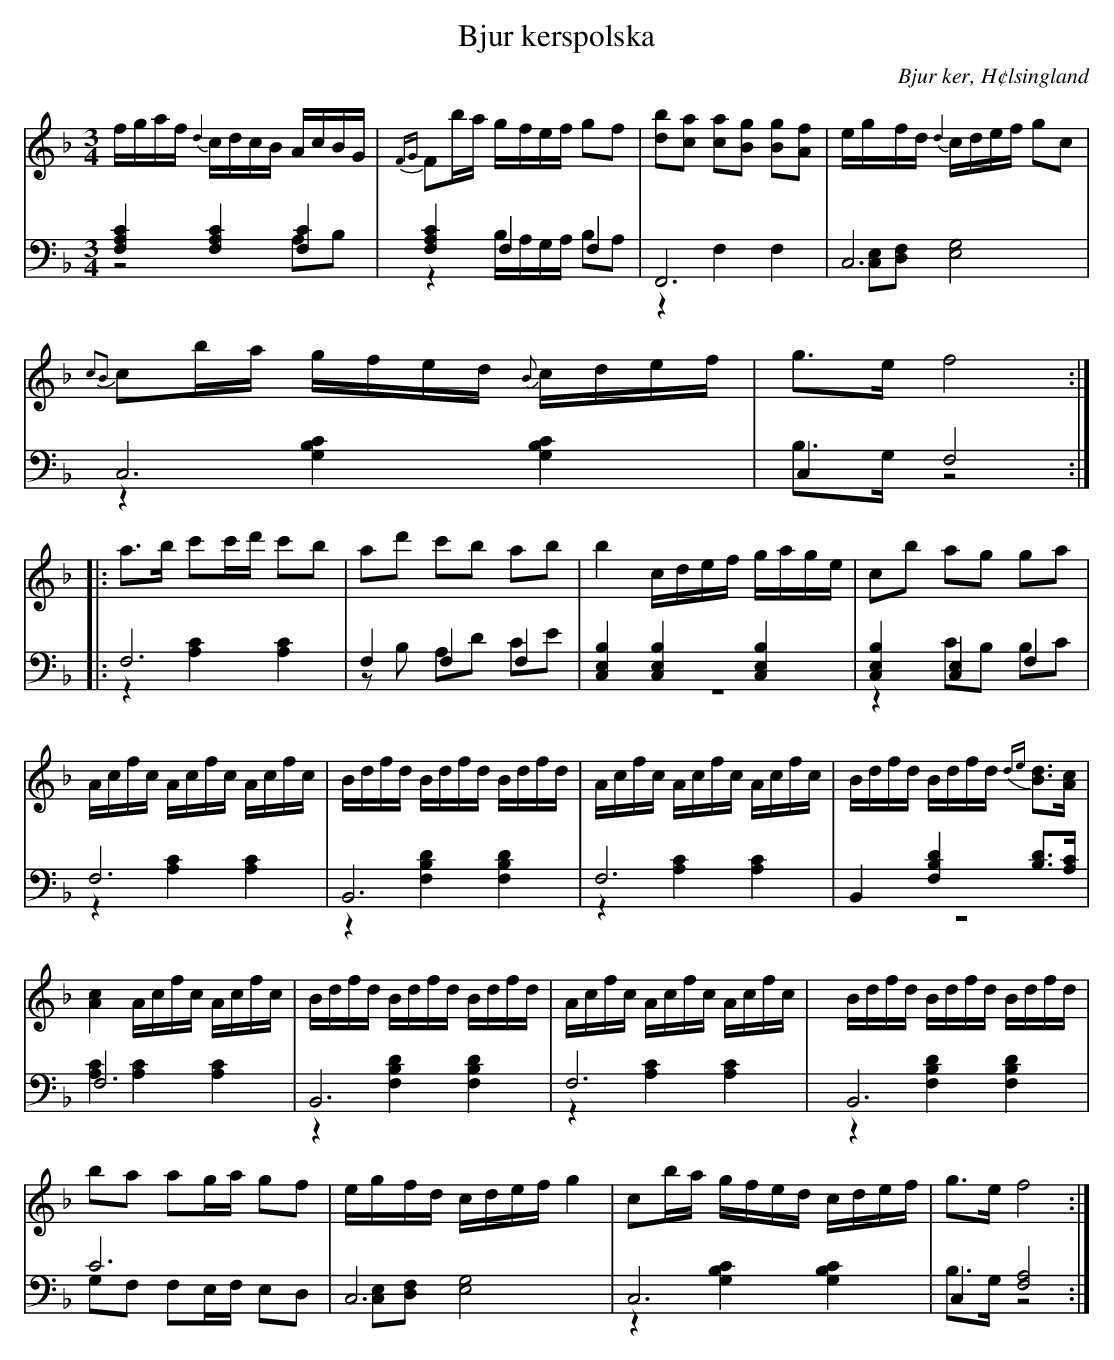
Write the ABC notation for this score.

X:1
T: Bjur kerspolska
O: Bjur ker, H¢lsingland
M: 3/4
L: 1/16
K: F
V:1
V:2
V:3 merge
V:1
fgaf {d2}cdcB AcBG|{FG}F2ba gfef g2f2|[d2b2][c2a2] [c2a2][B2g2] [B2g2][A2f2] |egfd {d2}cdef g2c2|
{c2B2}c2ba gfed {B}cdef|g2>e2 f8:|
|:a2>b2 c'2c'd' c'2b2|a2d'2 c'2b2 a2b2|b4 cdef gage|c2b2 a2g2 g2a2|
Acfc Acfc Acfc|Bdfd Bdfd Bdfd|Acfc Acfc Acfc|Bdfd Bdfd {de}[B2d2]>[A2c2]|
[A4c4] Acfc Acfc|Bdfd Bdfd Bdfd|Acfc Acfc Acfc|Bdfd Bdfd Bdfd|
b2a2 a2ga g2f2|egfd cdef g4|c2ba gfed cdef|g2>e2 f8:|
V:2 clef=bass
[F,4A,4C4] [F,4A,4C4] [F,4C4]|[F,4A,4C4] F,4 F,4|F,,12|C,12|
C,12|C,4 F,8:|
|:F,12|F,4 F,4 F,4|[C,4E,4B,4] [C,4E,4B,4] [C,4E,4B,4]|[C,4E,4B,4] [C,4E,4] F,4|
F,12|B,,12|F,12|B,,4 [F,4B,4D4] [B,2D2]>[A,2C2]|
F,12|B,,12|F,12|B,,12|
C12|C,12|C,12|C,4 [F,8A,8]:|
V:3 clef=bass
z8 A,2B,2|z4 B,A,G,A, B,2A,2|z4 F,4 F,4|[C,2E,2][D,2F,2] [E,8G,8]|
z4 [G,4B,4C4] [G,4B,4C4]|B,2>G,2 z8:|
|:z4 [A,4C4] [A,4C4]|z2B,2 A,2D2 C2E2|z12|z4 C2B,2 B,2C2|
z4 [A,4C4] [A,4C4]|z4 [F,4B,4D4] [F,4B,4D4]|z4 [A,4C4] [A,4C4]|z12|
[A,4C4] [A,4C4] [A,4C4]|z4 [F,4B,4D4] [F,4B,4D4]|z4 [A,4C4] [A,4C4]|
|z4 [F,4B,4D4] [F,4B,4D4]|G,2F,2 F,2E,F, E,2D,2|[C,2E,2][D,2F,2] [E,8G,8]|z4 [G,4B,4C4] [G,4B,4C4]|B,2>G,2 z8:|
